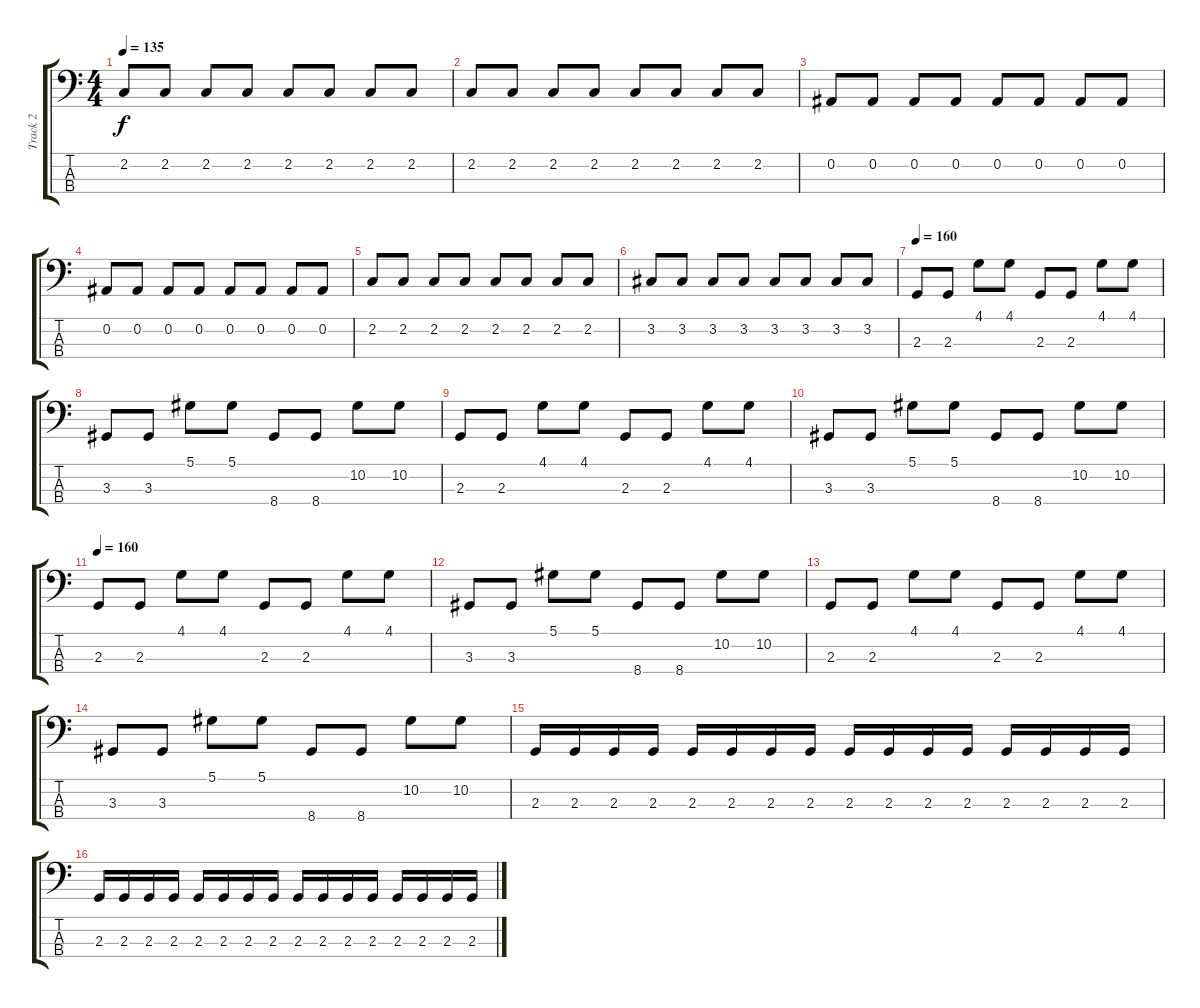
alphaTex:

\track ("Track 2" "Track 2") {instrument electricbassfinger}
\staff {score tabs}
\tuning (Eb2 Bb1 F1 C1) {hide}
\ts (4 4)
\tempo 135
\clef f4
\ks c
2.2.8{dy f} 2.2.8 2.2.8 2.2.8 2.2.8 2.2.8 2.2.8 2.2.8 |
2.2.8 2.2.8 2.2.8 2.2.8 2.2.8 2.2.8 2.2.8 2.2.8 |
0.2.8 0.2.8 0.2.8 0.2.8 0.2.8 0.2.8 0.2.8 0.2.8 |
0.2.8 0.2.8 0.2.8 0.2.8 0.2.8 0.2.8 0.2.8 0.2.8 |
2.2.8 2.2.8 2.2.8 2.2.8 2.2.8 2.2.8 2.2.8 2.2.8 |
3.2.8 3.2.8 3.2.8 3.2.8 3.2.8 3.2.8 3.2.8 3.2.8 |
\tempo 160
2.3.8 2.3.8 4.1.8 4.1.8 2.3.8 2.3.8 4.1.8 4.1.8 |
3.3.8 3.3.8 5.1.8 5.1.8 8.4.8 8.4.8 10.2.8 10.2.8 |
2.3.8 2.3.8 4.1.8 4.1.8 2.3.8 2.3.8 4.1.8 4.1.8 |
3.3.8 3.3.8 5.1.8 5.1.8 8.4.8 8.4.8 10.2.8 10.2.8 |
\tempo 160
2.3.8 2.3.8 4.1.8 4.1.8 2.3.8 2.3.8 4.1.8 4.1.8 |
3.3.8 3.3.8 5.1.8 5.1.8 8.4.8 8.4.8 10.2.8 10.2.8 |
2.3.8 2.3.8 4.1.8 4.1.8 2.3.8 2.3.8 4.1.8 4.1.8 |
3.3.8 3.3.8 5.1.8 5.1.8 8.4.8 8.4.8 10.2.8 10.2.8 |
2.3.16{instrument electricbassfinger} 2.3.16 2.3.16 2.3.16 2.3.16 2.3.16 2.3.16 2.3.16 2.3.16 2.3.16 2.3.16 2.3.16 2.3.16 2.3.16 2.3.16 2.3.16 |
2.3.16 2.3.16 2.3.16 2.3.16 2.3.16 2.3.16 2.3.16 2.3.16 2.3.16 2.3.16 2.3.16 2.3.16 2.3.16 2.3.16 2.3.16 2.3.16
